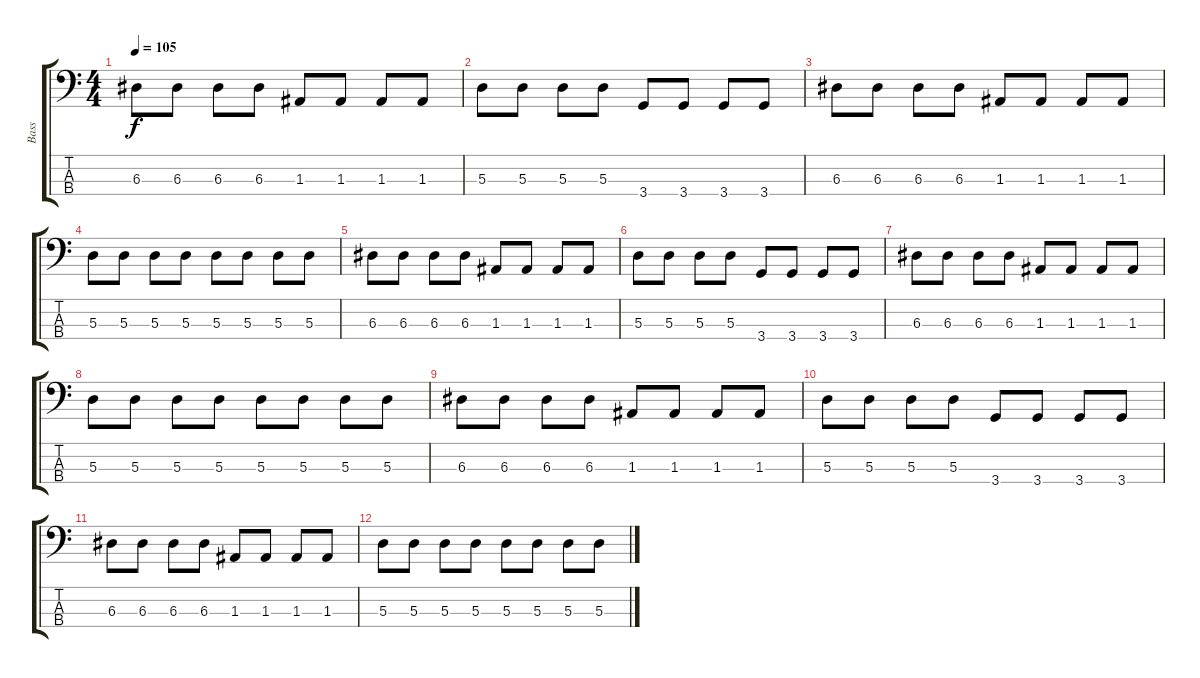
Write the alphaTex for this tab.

\track ("Bass" "Bass") {instrument electricbassfinger}
\staff {score tabs}
\tuning (G2 D2 A1 E1) {hide}
\ts (4 4)
\tempo 105
\clef f4
\ks c
6.3.8{dy f} 6.3.8 6.3.8 6.3.8 1.3.8 1.3.8 1.3.8 1.3.8 |
5.3.8 5.3.8 5.3.8 5.3.8 3.4.8 3.4.8 3.4.8 3.4.8 |
6.3.8 6.3.8 6.3.8 6.3.8 1.3.8 1.3.8 1.3.8 1.3.8 |
5.3.8 5.3.8 5.3.8 5.3.8 5.3.8 5.3.8 5.3.8 5.3.8 |
6.3.8 6.3.8 6.3.8 6.3.8 1.3.8 1.3.8 1.3.8 1.3.8 |
5.3.8 5.3.8 5.3.8 5.3.8 3.4.8 3.4.8 3.4.8 3.4.8 |
6.3.8 6.3.8 6.3.8 6.3.8 1.3.8 1.3.8 1.3.8 1.3.8 |
5.3.8 5.3.8 5.3.8 5.3.8 5.3.8 5.3.8 5.3.8 5.3.8 |
6.3.8 6.3.8 6.3.8 6.3.8 1.3.8 1.3.8 1.3.8 1.3.8 |
5.3.8 5.3.8 5.3.8 5.3.8 3.4.8 3.4.8 3.4.8 3.4.8 |
6.3.8 6.3.8 6.3.8 6.3.8 1.3.8 1.3.8 1.3.8 1.3.8 |
5.3.8 5.3.8 5.3.8 5.3.8 5.3.8 5.3.8 5.3.8 5.3.8
